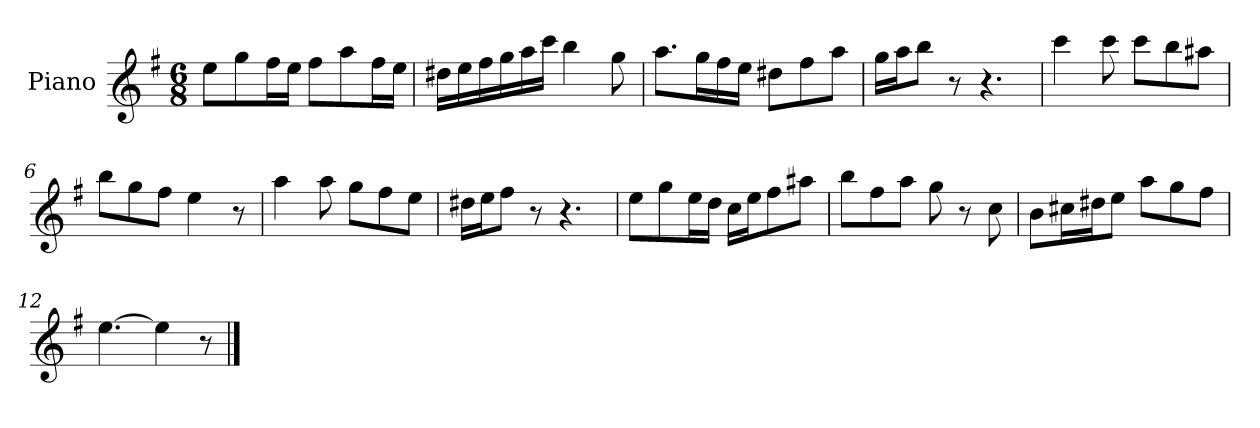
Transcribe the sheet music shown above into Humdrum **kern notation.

**kern
*part1
*staff1
*I"Piano
*I'Pno
*clefG2
*k[f#]
*M6/8
=1
8ee\L
8gg\
16ff#\L
16ee\JJ
8ff#\L
8aa\
16ff#\L
16ee\JJ
=2
16dd#X\LL
16ee\
16ff#\
16gg\
16aa\
16ccc\JJ
4bb\
8gg\
=3
8.aa\L
16gg\L
16ff#\
16ee\JJ
8dd#X\L
8ff#\
8aa\J
=4
16gg\LL
16aa\J
8bb\J
8r
4.r
=5
4ccc\
8ccc\
8ccc\L
8bb\
8aa#X\J
=6
8bb\L
8gg\
8ff#\J
4ee\
8r
=7
4aa\
8aa\
8gg\L
8ff#\
8ee\J
=8
16dd#X\LL
16ee\J
8ff#\J
8r
4.r
=9
8ee\L
8gg\
16ee\L
16dd\JJ
16cc\LL
16ee\J
8ff#\
8aa#X\J
=10
8bb\L
8ff#\
8aa\J
8gg\
8r
8cc\
=11
8b\L
16cc#X\L
16dd#X\J
8ee\J
8aa\L
8gg\
8ff#\J
=12
[4.ee\
4ee\]
8r
==
*-
